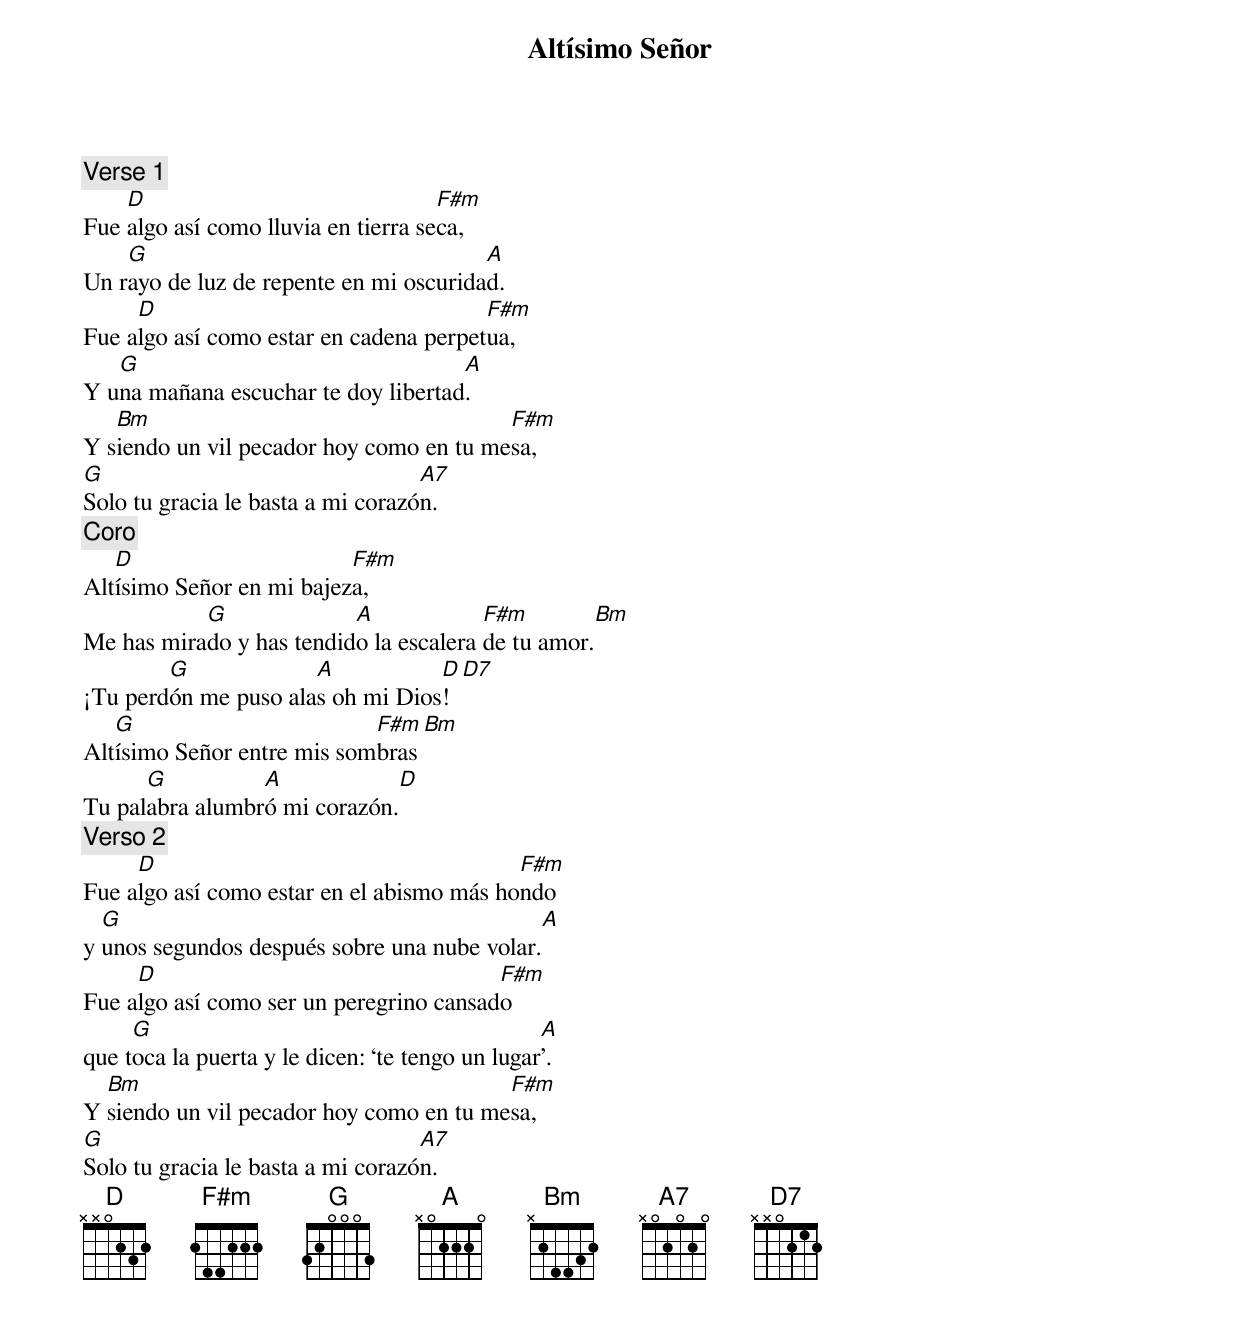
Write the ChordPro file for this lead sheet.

{title: Altísimo Señor}
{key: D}
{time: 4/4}
{comment: Verse 1}
Fue [D]algo así como lluvia en tierra se[F#m]ca,
Un r[G]ayo de luz de repente en mi oscurida[A]d.
Fue a[D]lgo así como estar en cadena perpet[F#m]ua,
Y u[G]na mañana escuchar te doy libertad[A].
Y s[Bm]iendo un vil pecador hoy como en tu me[F#m]sa,
[G]Solo tu gracia le basta a mi corazó[A7]n.
{comment: Coro}
Alt[D]ísimo Señor en mi bajez[F#m]a,
Me has mira[G]do y has tendid[A]o la escalera [F#m]de tu amor.[Bm]
¡Tu perd[G]ón me puso ala[A]s oh mi Dios[D]![D7]
Alt[G]ísimo Señor entre mis som[F#m]bras[Bm]
Tu pal[G]abra alumbr[A]ó mi corazón.[D]
{comment: Verso 2}
Fue a[D]lgo así como estar en el abismo más ho[F#m]ndo
y [G]unos segundos después sobre una nube volar.[A]
Fue a[D]lgo así como ser un peregrino cansad[F#m]o
que t[G]oca la puerta y le dicen: ‘te tengo un lugar[A]’.
Y [Bm]siendo un vil pecador hoy como en tu me[F#m]sa,
[G]Solo tu gracia le basta a mi corazó[A7]n.
